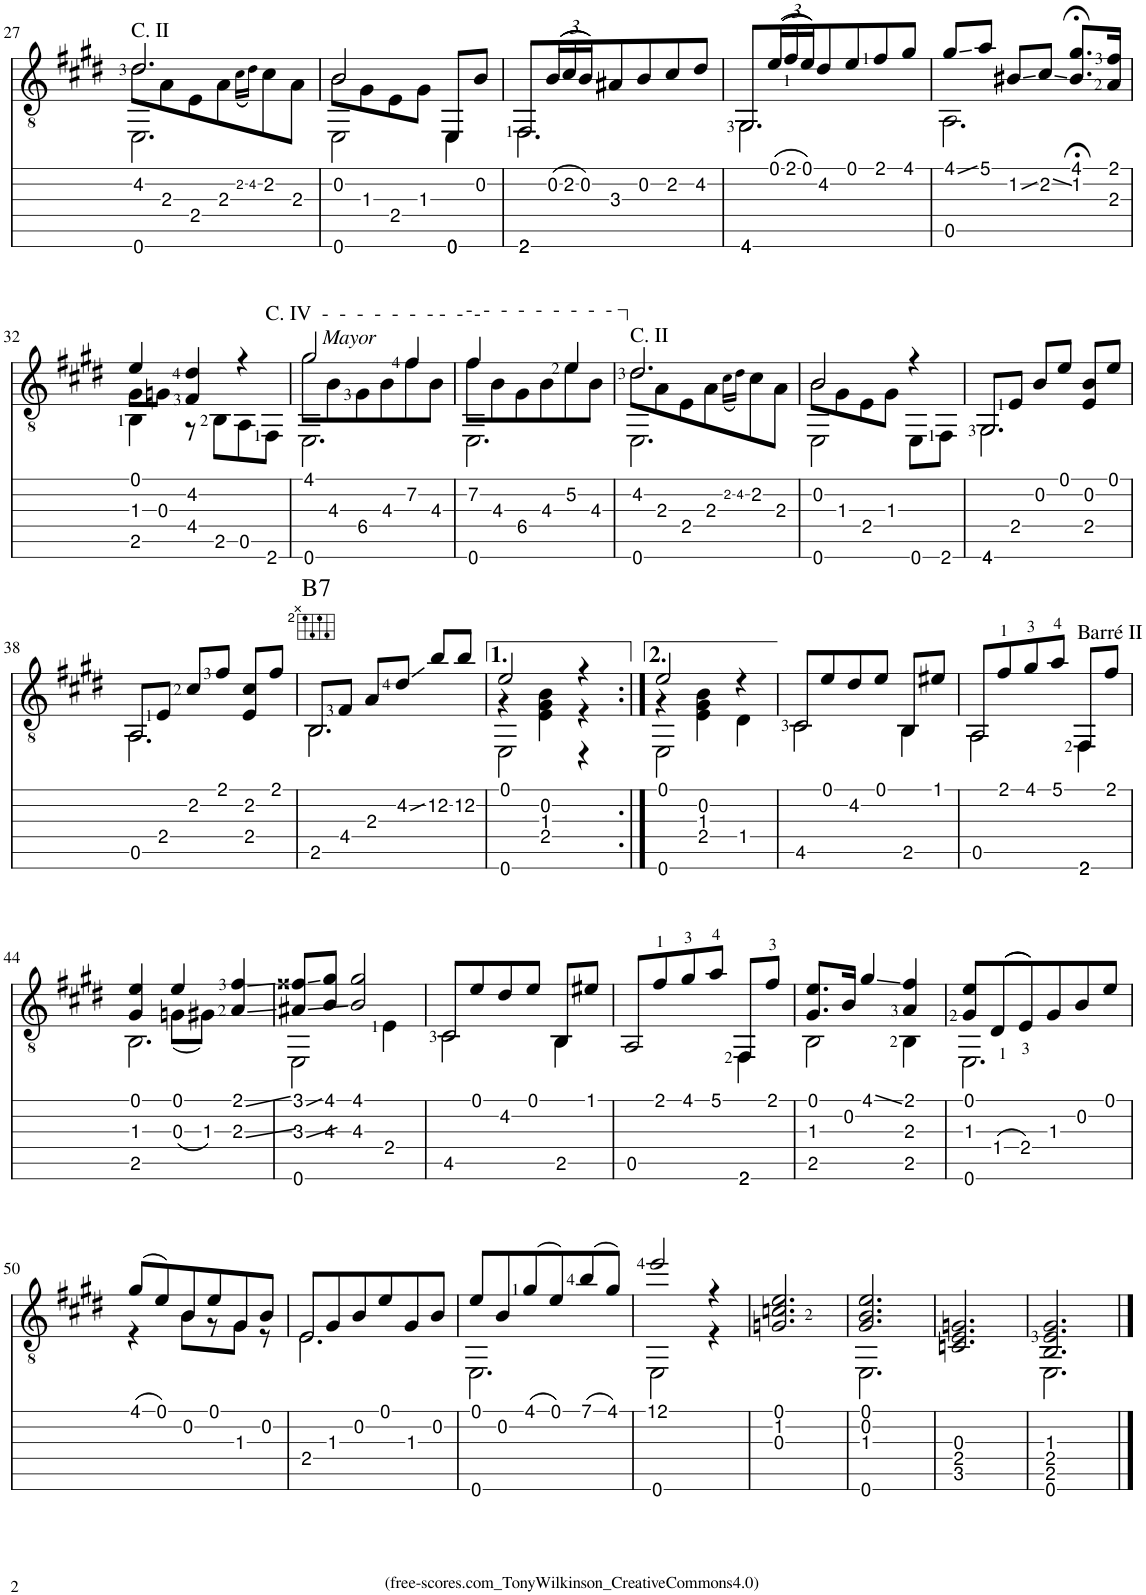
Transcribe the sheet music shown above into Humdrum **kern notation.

**kern	**kern	**harte
*part1	*part1	*part1
*staff2	*staff1	*
*I"Guitar	*	*
*I'Guit.	*	*
!!LO:PB:g=z
*	*clefGv2	*
*k[f#c#g#d#]	*k[f#c#g#d#]	*
*M3/4	*M3/4	*
=27	=27	=27
*^	*^	*
*	*^	*	*	*
!	!	!	!LO:TX:a:t=C. II	!	!
!	!	!	!	!LO:N:head=open	!
*	*	*	*	*^	*
2.d#	8d#L	2.EE	2.d#/	8d#\L	2.EE\	.
.	8AJ	.	.	8A\	.	.
.	8EL	.	.	8E\	.	.
.	8AJ	.	.	8A\	.	.
.	qc#	.	.	(16qc#\LL	.	.
.	qd#	.	.	16qd#\JJ)	.	.
.	8c#L	.	.	8c#\	.	.
.	8AJ	.	.	8A\J	.	.
=28	=28	=28	=28	=28	=28	=28
!	!	!	!	!LO:N:head=open	!	!
2B	8BL	2EE	2B/	8B\L	2EE\	.
.	8G#J	.	.	8G#\	.	.
.	8EL	.	.	8E\	.	.
.	8G#J	.	.	8G#\J	.	.
8EEL	4EE	4ryy	8EE/L	4EE\	4ryy	.
8BJ	.	.	8B/J	.	.	.
*	*v	*v	*	*	*	*
*	*	*v	*v	*v	*
=29	=29	=29	=29
!	!	!LO:N:head=open	!
*	*	*^	*
8FF#L	2.FF#	8FF#/L	2.FF#\	.
*Xbrackettup	*	*Xbrackettup	*	*
24BL	.	(((24B/L	.	.
24c#	.	24c#/	.	.
24BJJ	.	24B/J)))	.	.
8A#L	.	8A#X/	.	.
8BJ	.	8B/	.	.
8c#L	.	8c#/	.	.
8d#J	.	8d#/J	.	.
=30	=30	=30	=30	=30
!	!	!LO:N:head=open	!	!
8GG#L	2.GG#	8GG#/L	2.GG#\	.
24eL	.	(((24e/L	.	.
24f#	.	24f#/	.	.
24eJJ	.	24e/J)))	.	.
8d#L	.	8d#/	.	.
8eJ	.	8e/	.	.
8f#L	.	8f#/	.	.
8g#J	.	8g#/J	.	.
=31	=31	=31	=31	=31
8g#L	2.AA	8g#/L	2.AA\	.
8aJ	.	8a/J	.	.
8B#L	.	8B#X/L	.	.
8c#J	.	8c#/J	.	.
8.B#;<\ 8.g#;<\L	.	8.B#/;< 8.g#/;<L	.	.
16A\ 16f#\Jk	.	16A/ 16f#/Jk	.	.
!!LO:LB:g=z
=32	=32	=32	=32	=32
*	*^	*	*^	*
4e	8G#L	4BB	4e/	8G#\L	4BB\	.
.	8GJ	.	.	8Gn\J	.	.
4F# 4d#	2ryy	8r	4F#/ 4d#/	2ryy	8r	.
.	.	8BB	.	.	8BB\L	.
4r	.	8AAL	4r	.	8AA\	.
.	.	8FF#J	.	.	8FF#\J	.
=33	=33	=33	=33	=33	=33	=33
!	!	!	!LO:TX:a:i:t=Mayor	!	!	!
!	!	!	!LO:TX:a:t=C. IV  -  -  -  -  -  -  - -  -  -	!	!	!
2g#	8g#L	2.EE	2g#/	8g#\L	2.EE\	.
.	8BJ	.	.	8B\	.	.
.	8G#L	.	.	8G#\	.	.
.	8BJ	.	.	8B\	.	.
4f#	8f#L	.	4f#/	8f#\	.	.
.	8BJ	.	.	8B\J	.	.
=34	=34	=34	=34	=34	=34	=34
!	!	!	!LO:TX:a:t=-  -  -  -  -  -  -  -  - ┐	!	!	!
2f#	8f#L	2.EE	2f#/	8f#\L	2.EE\	.
.	8BJ	.	.	8B\	.	.
.	8G#L	.	.	8G#\	.	.
.	8BJ	.	.	8B\	.	.
4e	8eL	.	4e/	8e\	.	.
.	8BJ	.	.	8B\J	.	.
=35	=35	=35	=35	=35	=35	=35
!	!	!	!LO:TX:a:t=C. II	!	!	!
!	!LO:N:head=open	!	!	!LO:N:head=open	!	!
2.d#	8d#L	2.EE	2.d#/	8d#\L	2.EE\	.
.	8AJ	.	.	8A\	.	.
.	8EL	.	.	8E\	.	.
.	8AJ	.	.	8A\	.	.
.	qc#	.	.	(16qc#\LL	.	.
.	qd#	.	.	16qd#\JJ)	.	.
.	8c#L	.	.	8c#\	.	.
.	8AJ	.	.	8A\J	.	.
=36	=36	=36	=36	=36	=36	=36
!	!LO:N:head=open	!	!	!LO:N:head=open	!	!
2B	8BL	2EE	2B/	8B\L	2EE\	.
.	8G#J	.	.	8G#\	.	.
.	8EL	.	.	8E\	.	.
.	8G#J	.	.	8G#\J	.	.
4r	4ryy	8EEL	4r	4ryy	8EE\L	.
.	.	8FF#J	.	.	8FF#\J	.
=37	=37	=37	=37	=37	=37	=37
!	!	!	!LO:N:head=open	!LO:N:head=open	!	!
*	*v	*v	*	*	*	*
*	*	*	*v	*v	*
8GG#L	2.GG#	8GG#/L	2.GG#\	.
8EJ	.	8E/J	.	.
8BL	.	8B/L	.	.
8eJ	.	8e/J	.	.
8E\ 8B\L	.	8E/ 8B/L	.	.
8eJ	.	8e/J	.	.
!!LO:LB:g=z	!!
=38	=38	=38	=38	=38
!	!	!LO:N:head=open	!	!
8AAL	2.AA	8AA/L	2.AA\	.
8EJ	.	8E/J	.	.
8c#L	.	8c#/L	.	.
8f#J	.	8f#/J	.	.
8E\ 8c#\L	.	8E/ 8c#/L	.	.
8f#J	.	8f#/J	.	.
=39	=39	=39	=39	=39
!	!	!LO:N:head=open	!	!LO:H:kt=7
8BBL	2.BB	8BB/L	2.BB\	B:7
8F#J	.	8F#/J	.	.
8AL	.	8A/L	.	.
8d#J	.	8d#/J	.	.
8bL	.	8b/L	.	.
8bJ	.	8b/J	.	.
=40	=40	=40	=40	=40
*	*^	*	*^	*
2e	4r	2EE	2e/	4r	2EE\	.
.	4E 4G# 4B	.	.	4E\ 4G#\ 4B\	.	.
4r	4r	4r	4r	4r	4r	.
=41:|!	=41:|!	=41:|!	=41:|!	=41:|!	=41:|!	=41:|!
2e	4r	2EE	2e/	4r	2EE\	.
.	4E 4G# 4B	.	.	4E\ 4G#\ 4B\	.	.
4r	4D#	4ryy	4r	4D#\	4ryy	.
=42	=42	=42	=42	=42	=42	=42
!	!	!	!LO:N:head=open	!	!	!
*	*v	*v	*	*	*	*
*	*	*	*v	*v	*
8C#L	2C#	8C#/L	2C#\	.
8eJ	.	8e/	.	.
8d#L	.	8d#/	.	.
8eJ	.	8e/J	.	.
8BBL	4BB	8BB/L	4BB\	.
8e#J	.	8e#X/J	.	.
=43	=43	=43	=43	=43
!	!	!LO:N:head=open	!	!
8AAL	2AA	8AA/L	2AA\	.
8f#J	.	8f#/	.	.
8g#L	.	8g#/	.	.
8aJ	.	8a/J	.	.
!	!	!LO:TX:a:t=Barré II	!	!
8FF#L	4FF#	8FF#/L	4FF#\	.
8f#J	.	8f#/J	.	.
!!LO:LB:g=z
=44	=44	=44	=44	=44
*	*^	*	*^	*
4G# 4e	4ryy	2.BB	4G#/ 4e/	4ryy	2.BB\	.
4e	8GL	.	4e/	(8Gn\L	.	.
.	8G#J	.	.	8G#X\J)	.	.
4A 4f#	4ryy	.	4A/ 4f#/	4ryy	.	.
*	*v	*v	*	*	*	*
*	*	*	*v	*v	*
=45	=45	=45	=45	=45
8A#\ 8f##\L	2EE	8A#X/ 8f##X/L	2EE\	.
8B\ 8g#\J	.	8B/ 8g#/J	.	.
2B 2g#	.	2B/ 2g#/	.	.
.	4E	.	4E\	.
=46	=46	=46	=46	=46
!	!	!LO:N:head=open	!	!
8C#L	2C#	8C#/L	2C#\	.
8eJ	.	8e/	.	.
8d#L	.	8d#/	.	.
8eJ	.	8e/J	.	.
8BBL	4BB	8BB/L	4BB\	.
8e#J	.	8e#X/J	.	.
=47	=47	=47	=47	=47
!	!	!LO:N:head=open	!	!
8AAL	2ryy	8AA/L	2ryy	.
8f#J	.	8f#/	.	.
8g#L	.	8g#/	.	.
8aJ	.	8a/J	.	.
8FF#L	4FF#	8FF#/L	4FF#\	.
8f#J	.	8f#/J	.	.
=48	=48	=48	=48	=48
8.G#\ 8.e\L	2BB	8.G#/ 8.e/L	2BB\	.
16BJk	.	16B/Jk	.	.
4g#	.	4g#/	.	.
4A 4f#	4BB	4A/ 4f#/	4BB\	.
=49	=49	=49	=49	=49
8G#\ 8e\L	2.EE	8G#/ 8e/L	2.EE\	.
8D#J	.	(((8D#/	.	.
8EL	.	8E/)))	.	.
8G#J	.	8G#/	.	.
8BL	.	8B/	.	.
8eJ	.	8e/J	.	.
!!LO:LB:g=z	!!
=50	=50	=50	=50	=50
8g#L	4r	(8g#/L	4r	.
8eJ	.	8e/)	.	.
8BL	8B	8B/	8B\L	.
8eJ	8r	8e/	8r	.
8G#L	8G#	8G#/	8G#\J	.
8BJ	8r	8B/J	8r	.
=51	=51	=51	=51	=51
!	!	!LO:N:head=open	!	!
8EL	2.E	8E/L	2.E\	.
8G#J	.	8G#/	.	.
8BL	.	8B/	.	.
8eJ	.	8e/	.	.
8G#L	.	8G#/	.	.
8BJ	.	8B/J	.	.
=52	=52	=52	=52	=52
8eL	2.EE	8e/L	2.EE\	.
8BJ	.	8B/	.	.
8g#L	.	(8g#/	.	.
8eJ	.	8e/)	.	.
8bL	.	(8b/	.	.
8g#J	.	8g#/J)	.	.
=53	=53	=53	=53	=53
2ee	2EE	2ee/	2EE\	.
4r	4r	4r	4r	.
*v	*v	*	*	*
*	*v	*v	*
=54	=54	=54
2.G 2.c 2.e	2.Gn/ 2.cn/ 2.e/	.
=55	=55	=55
*^	*^	*
2.G# 2.B 2.e	2.EE	2.G#/ 2.B/ 2.e/	2.EE\	.
*v	*v	*	*	*
*	*v	*v	*
=56	=56	=56
2.C 2.E 2.G	2.Cn/ 2.E/ 2.Gn/	.
=57	=57	=57
*^	*^	*
2.BB 2.E 2.G#	2.EE	2.BB/ 2.E/ 2.G#/	2.EE\	.
*v	*v	*	*	*
*	*v	*v	*
==	==	==
*-	*-	*-
